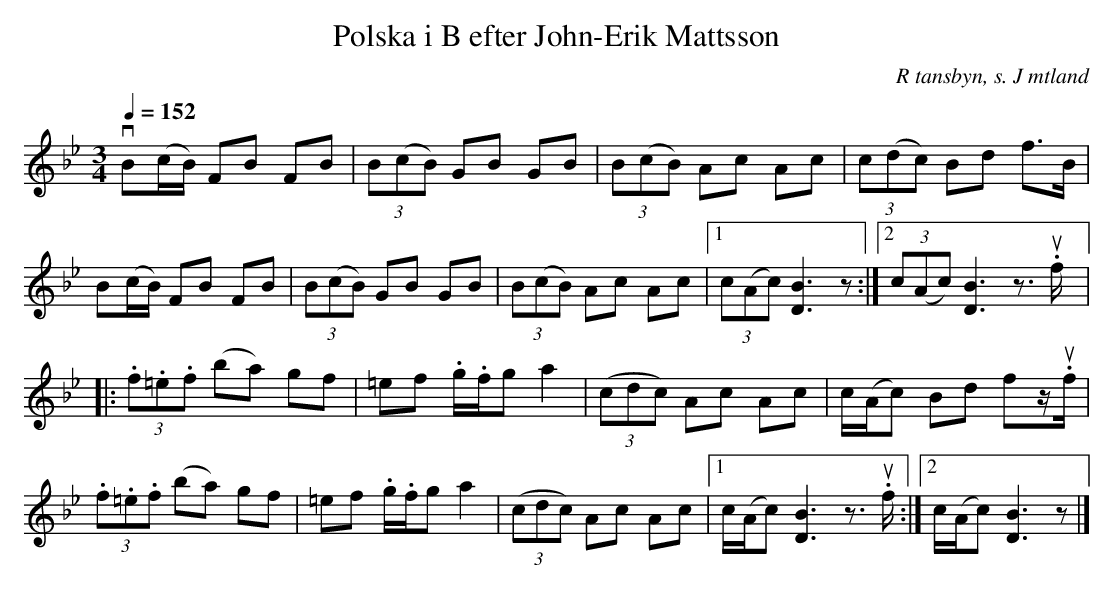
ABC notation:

X:1
T:Polska i B efter John-Erik Mattsson
O:R tansbyn, s. J mtland
M:3/4
Q:1/4=152
L:1/8
K:Bb
v B(c/B/) FB FB|(3B(cB) GB GB|(3B(cB) Ac Ac|(3c(dc) Bd f>B|!
B(c/B/) FB FB|(3B(cB) GB GB|(3B(cB) Ac Ac|[1(3c(Ac) [D3B3]z:|[2(3c(Ac) [D3B3]z>u.f|:!
(3.f.=e.f (ba) gf|=ef .g/.f/g a2|((3cdc) Ac Ac|c/(A/c) Bd fz/u.f/|!
(3.f.=e.f (ba) gf|=ef .g/.f/g a2|((3cdc) Ac Ac|[1c/(A/c) [D3B3]z>u.f:|[2c/(A/c) [D3B3]z|]
